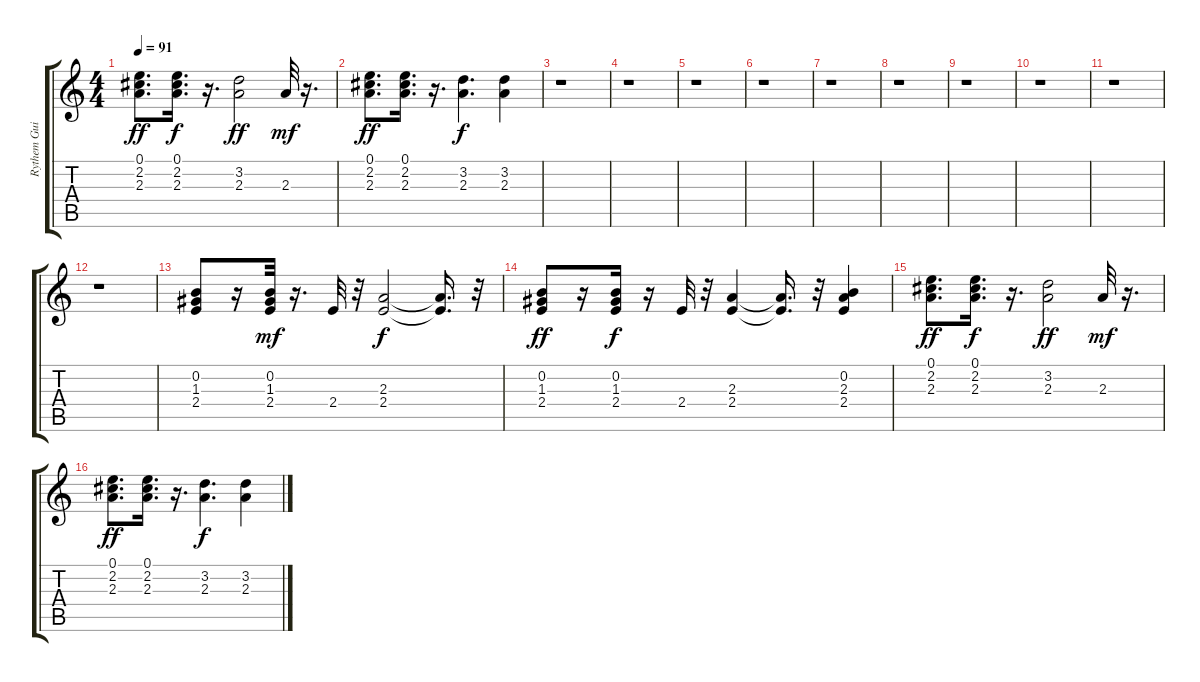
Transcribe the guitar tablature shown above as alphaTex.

\track ("Rythem Guitar" "Rythem Gui") {instrument electricguitarjazz}
\staff {score tabs}
\tuning (E4 B3 G3 D3 A2 E2) {hide}
\ts (4 4)
\tempo 91
\clef g2
\ks c
(0.1 2.2 2.3).8{d dy ff} (0.1 2.2 2.3).16{d dy f} r.16{d} (3.2 2.3).2{dy ff} 2.3.32{dy mf} r.16{d} |
(0.1 2.2 2.3).8{d dy ff} (0.1 2.2 2.3).16{d} r.16{d} (3.2 2.3).4{d dy f} (3.2 2.3).4 |
r.1 |
r.1 |
r.1 |
r.1 |
r.1 |
r.1 |
r.1 |
r.1 |
r.1 |
r.1 |
(0.2 1.3 2.4).8 r.16 (0.2 1.3 2.4).32{dy mf} r.16{d} 2.4.32 r.32 (2.3 2.4).2{dy f} (2.3{t} 2.4{t}).16{d} r.32 |
(0.2 1.3 2.4).8{dy ff} r.16 (0.2 1.3 2.4).16{dy f} r.16 2.4.32 r.32 (2.3 2.4).4 (2.3{t} 2.4{t}).16{d} r.32 (0.2 2.3 2.4).4 |
(0.1 2.2 2.3).8{d dy ff} (0.1 2.2 2.3).16{d dy f} r.16{d} (3.2 2.3).2{dy ff} 2.3.32{dy mf} r.16{d} |
(0.1 2.2 2.3).8{d dy ff} (0.1 2.2 2.3).16{d} r.16{d} (3.2 2.3).4{d dy f} (3.2 2.3).4
